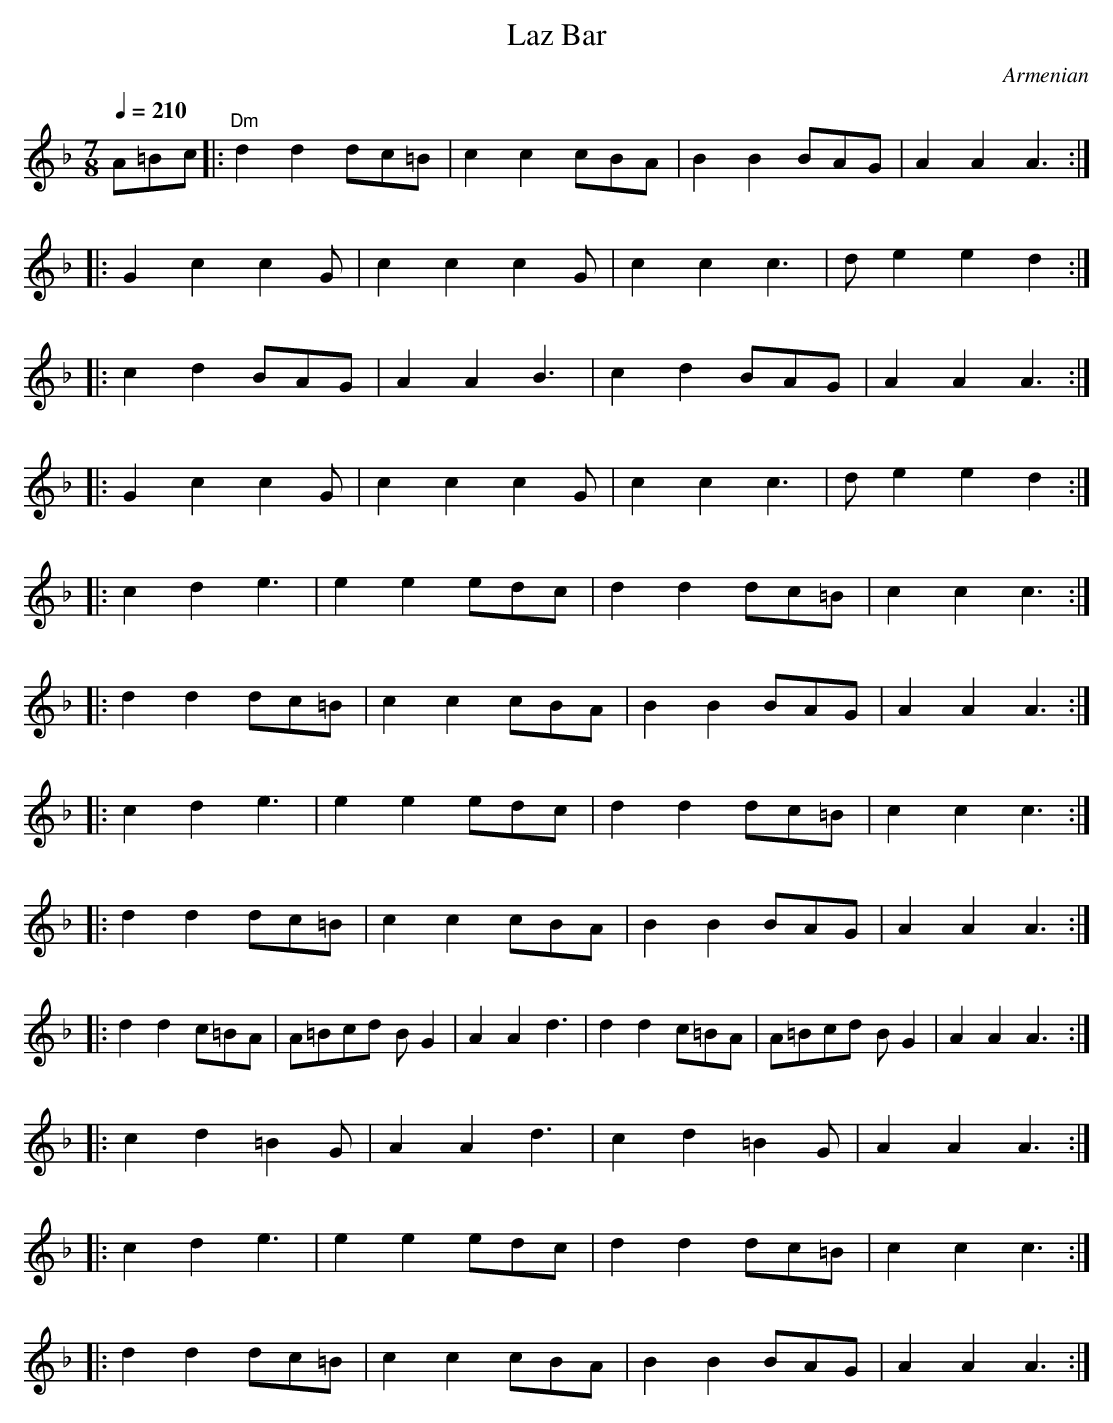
X:1
T:Laz Bar
O:Armenian
L:1/8
M:7/8
Q:1/4=210
K:Dm
A=Bc|:"Dm" d2 d2 dc=B|c2 c2 cBA| B2 B2 BAG| A2 A2 A3 :|
|:G2 c2 c2 G| c2 c2 c2 G| c2 c2 c3| d e2 e2 d2 :|
|:c2 d2 BAG| A2 A2 B3|c2 d2 BAG | A2 A2 A3 :|
|:G2 c2 c2 G| c2 c2 c2 G| c2 c2 c3| d e2 e2 d2 :|
|:  c2 d2 e3| e2 e2 edc | d2 d2 dc=B| c2 c2 c3 :|
|: d2 d2 dc=B| c2 c2 cBA | B2 B2 BAG| A2 A2 A3 :|
|:  c2 d2 e3| e2 e2 edc | d2 d2 dc=B| c2 c2 c3 :|
|: d2 d2 dc=B| c2 c2 cBA | B2 B2 BAG| A2 A2 A3 :|
|: d2 d2 c=BA| A=Bcd BG2| A2 A2 d3|d2 d2 c=BA| A=Bcd BG2| A2 A2 A3:|
|: c2 d2 =B2G| A2 A2 d3| c2 d2 =B2 G| A2 A2 A3 :|
|:  c2 d2 e3| e2 e2 edc | d2 d2 dc=B| c2 c2 c3 :|
|: d2 d2 dc=B| c2 c2 cBA | B2 B2 BAG| A2 A2 A3 :|
